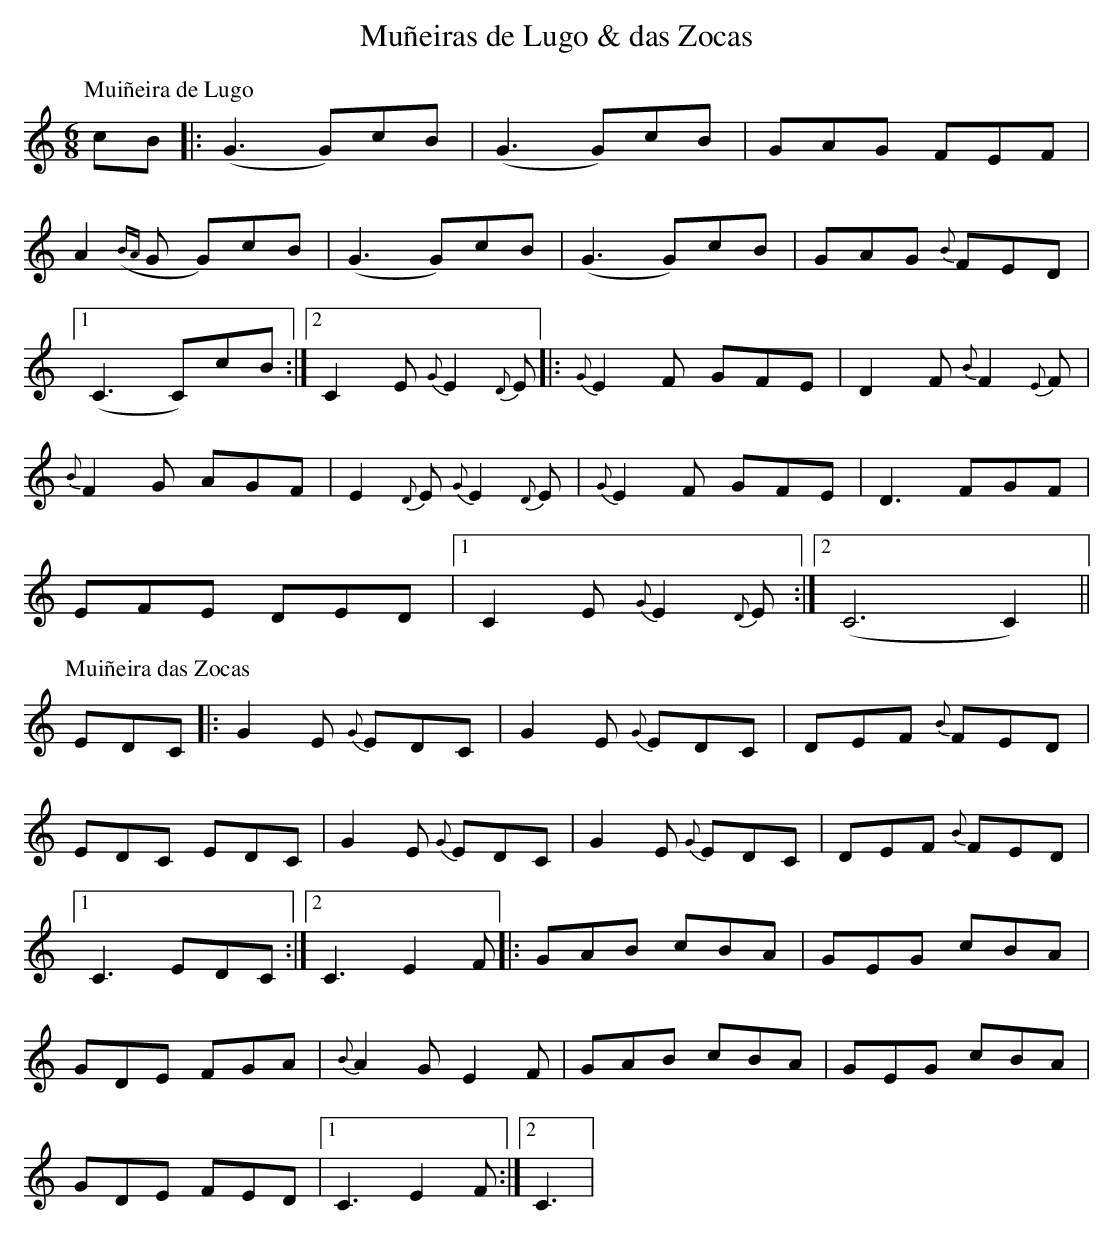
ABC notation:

X:1
T:Muñeiras de Lugo & das Zocas
M:6/8
L:1/8
K:Cmaj
P:Muiñeira de Lugo
cB |:(G3 G)cB |(G3 G)cB |GAG FEF |
A2 ({BA}G G)cB |(G3 G)cB |(G3 G)cB |GAG {B}FED | [1
(C3 C)cB :| [2C2 E {G}E2 {D}E |:{G}E2 F GFE |D2 F {B}F2 {E}F |
{B}F2 G AGF |E2 {D}E {G}E2 {D}E |{G}E2 F GFE |D3 FGF |
EFE DED | [1C2 E {G}E2 {D}E :| [2(C6 C2)||
P:Muiñeira das Zocas
EDC |:G2 E {G}EDC |G2 E {G}EDC |DEF {B}FED |
EDC EDC |G2 E {G}EDC |G2 E {G}EDC |DEF {B}FED | [1
C3 EDC :| [2C3 E2 F |:GAB cBA |GEG cBA |
GDE FGA |{B}A2 G E2 F |GAB cBA |GEG cBA |
GDE FED |1C3 E2 F :|2C3 |
